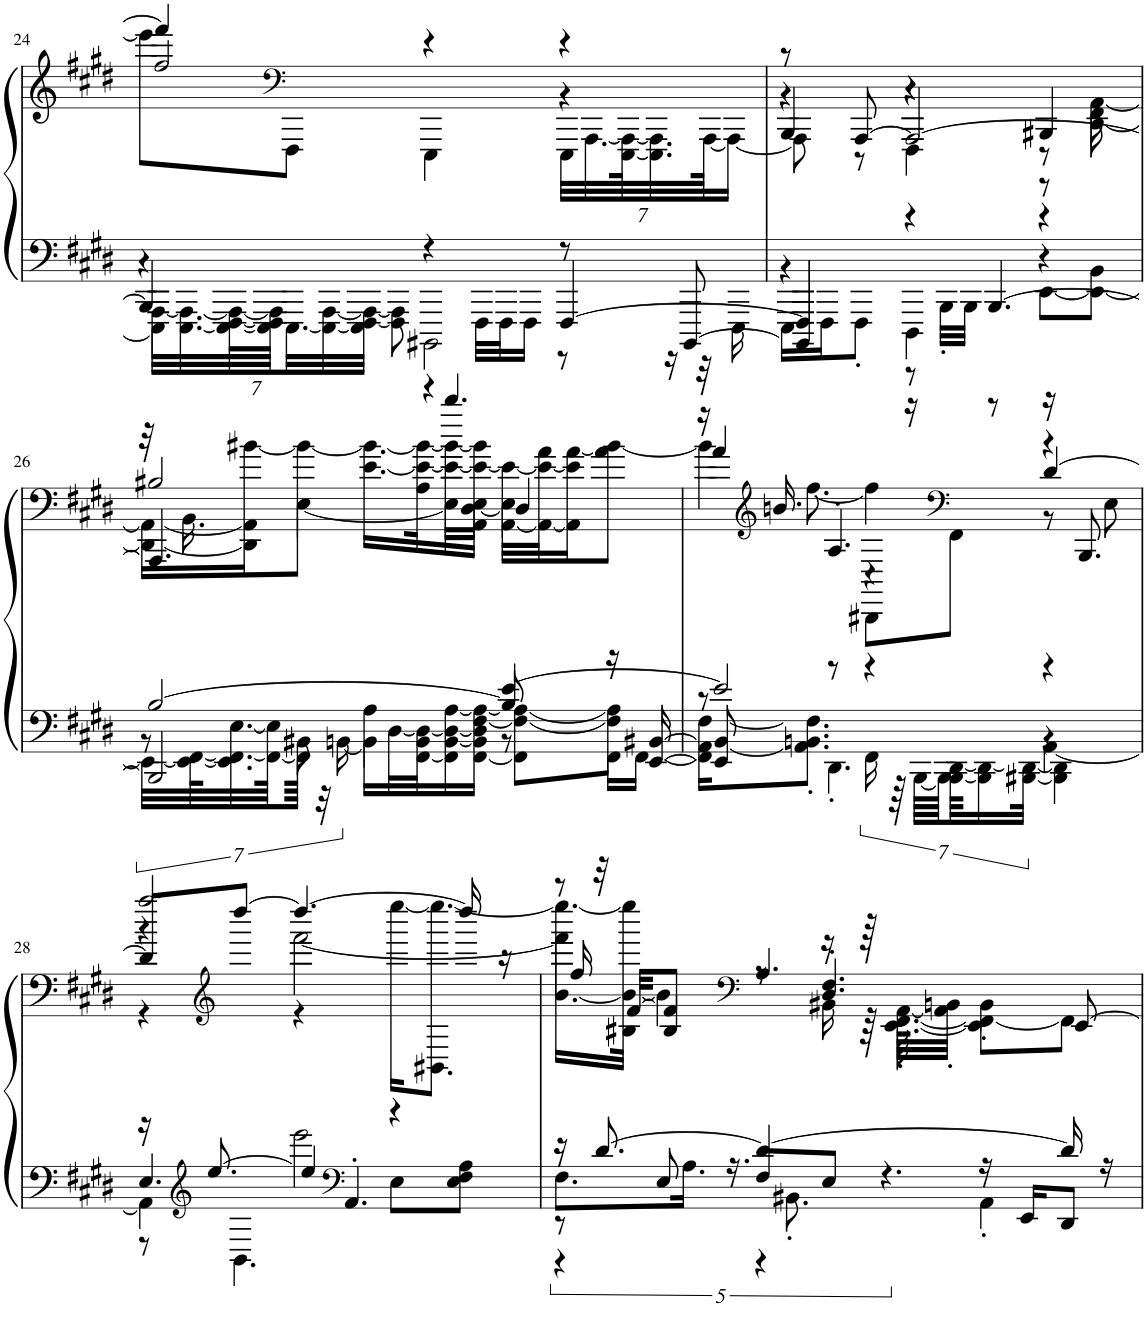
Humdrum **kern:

**kern	**kern
*part1	*part1
*staff2	*staff1
*I"Piano	*
*I'Pno.	*
!!LO:PB:g=z
*clefF4	*clefG2
*k[f#c#g#d#]	*k[f#c#g#d#]
*M3/4	*M3/4
=24	=24
*^	*
*	*^	*
*	*	*^	*
*	*	*	*Xbrackettup	*
*	*	*	*	*^
*	*	*	*	*	*^
4BBB/]	4EEE\]	4r	[28AAA\LLL	4fff#/]	2ff#/	8eee\L]
.	.	.	[28.EEE\ 28.AAA\_	.	.	.
.	.	.	56EEE\_ [56FFF#\ 56AAA\_L	.	.	.
.	.	.	6720ryy	.	.	.
.	.	.	56EEE\] 56FFF#\] 56AAA\]J	.	.	.
*	*	*	*	*clefF4	*	*
.	.	.	.	.	.	8FFF#\J
.	.	.	[28.EEE\	.	.	.
.	.	.	28EEE\_ [28AAA\	.	.	.
.	.	.	28EEE\] [28FFF#\ 28AAA\_JJJ	.	.	.
4r	2BBBB#X\	4r	.	4r	.	4EEE\
.	.	.	8FFF#\] 8AAA\]	.	.	.
.	.	.	32FFF#\LLL	.	.	.
.	.	.	32FFF#\J	.	.	.
.	.	.	16FFF#\JJ	.	.	.
*	*	*	*	*	*	*Xbrackettup
8r	.	[4FFF#/	.	4r	4r	28EEE\LLL
.	.	.	8r	.	.	.
.	.	.	.	.	.	[28.AAA\
.	.	.	.	.	.	[56EEE\ 56AAA\_K
.	.	.	.	.	.	6720ryy
.	.	.	.	.	.	28.EEE\] 28.AAA\]
[8BBBB#/	.	.	.	.	.	.
.	.	.	16r	.	.	.
.	.	.	.	.	.	[56AAA\JK
.	.	.	.	.	.	6720%479AAA\_
.	.	.	16EEE\	.	.	.
6720ryy	6720ryy	6720ryy	.	6720ryy	6720ryy	6720ryy
=25	=25	=25	=25	=25	=25	=25
*	*	*	*	*	*	*^
4BBBB#/]	4r	4FFF#/]	16EEE\LL	8r	4r	4BBB/	8AAA\]
.	.	.	16FFF#\J	.	.	.	.
.	.	.	8FFF#'\J	[8AAA/	.	.	6720AAA\_
.	.	.	.	.	.	.	8r
4r	4DDD#\	8r	16r	2AAA/_	4r	4r	.
.	.	.	.	.	.	.	4FFF#\
.	.	.	32BBB'\LLL	.	.	.	.
.	.	.	32BBB\JJJ	.	.	.	.
.	.	[4.BBB/	8r	.	.	.	.
4r	4r	.	[8EE\L	.	8r	4BBB#X/	.
.	.	.	.	.	.	.	8r
.	.	.	8EE\_ 8BB\J	.	8FF#\	.	.
.	.	.	.	.	.	.	[8DD#\ [8AA\
6720ryy	6720ryy	6720ryy	6720ryy	6720ryy	6720ryy	6720ryy	.
!!LO:LB:g=z	!!	!!	!!
=26	=26	=26	=26	=26	=26	=26	=26
*	*	*	*brackettup	*	*	*	*
[2B/	8r	2BBB/]	28EE\LLL_	4.AAA/]	32r	2B#X/	16DD#\_ 16AA\_LL
.	.	.	.	.	16.BB\	.	.
.	.	.	56EE\_ [56FF#\K	.	.	.	.
.	.	.	28.EE\] 28.FF#\_ [28.E\	.	.	.	.
.	.	.	.	.	.	.	16DD#\] 16AA\] [16b#X\J
.	.	.	56FF#\_ 56E\]L	.	.	.	.
.	8BB#X\	.	56FF#\JJJJ]	.	[4E\	.	8b#\J_
.	.	.	28r	.	.	.	.
.	.	.	[14BBn\	.	.	.	.
.	16A\LL	.	4BB\]	.	.	.	[16.e\ 16.b#\_LL
.	[32D#\L	.	.	.	.	.	.
.	[32FF#\ 32BB\ 32D#\_J	.	.	.	.	.	32A\ 32e\_ 32b#\_K
.	16FF#\] [16BB\ 16D#\_ [16A\	.	.	4.ddd#/	16E\LL]	.	16e\_ 16b#\_
.	[16FF#\ 16BB\] 16D#\] [16F#\ 16A\_JJ	.	.	.	[16E\JJ	.	16AA\ 16D#\ 16e\_ 16b#\]JJ
8B/]	8FF#\] 8F#\_ 8A\_L	[4e/	8r	.	4E\]	4D#/	[32AA\ 32e\_LLL
.	.	.	.	.	.	.	32AA\_ 32e\_ 32a\J
.	.	.	.	.	.	.	16AA\] 16e\] [16a\J
16r	8F#\] 8A\]J	.	16FF#\LL	.	.	.	8a\] [8b#\J
[16EE/ [16BB#X/	.	.	[16FF#\JJ	.	.	.	.
=27	=27	=27	=27	=27	=27	=27	=27
8EE/] 8BB#/]	8r	2e/]	16FF#\] [16AA\ [16F#\KL	32r	16r	4a/	4b#\]
*	*	*	*	*clefG2	*	*	*
.	.	.	.	16.bn/	.	.	.
.	.	.	8.AA\]' 8.BBn\' 8.F#\]'J	.	[8.ff#\	.	.
8r	4.DD#'\	.	.	4.A'/	.	.	.
4r	.	.	14FF#\	.	4ff#\]	4r	8BBB#X\L
.	.	.	56r	.	.	.	.
.	.	.	[56BBB\LLLL	.	.	.	.
.	.	.	6720ryy	.	.	.	.
.	.	.	56BBB\_	.	.	.	.
*	*	*	*	*clefF4	*	*	*
.	.	.	.	.	.	.	8FF#\J
.	.	.	56BBB\_ [56DD#\JJ	.	.	.	.
.	.	.	14BBB\] 14DD#\_	.	.	.	.
.	.	.	[28BBB#X\ 28DD#\_JJk	.	.	.	.
4r	[4AA\	4r	.	16r	4r	[4d#/	8r
.	.	.	6720%1679BBB#\_ 6720%1679DD#\_	.	.	.	.
.	.	.	.	8.BBB#/	.	.	.
.	.	.	.	.	.	.	8E\
!!LO:LB:g=z	!!	!!	!!
=28	=28	=28	=28	=28	=28	=28	=28
16r	4AA\]	4.E/	8r	2.aa/	4r	8d#/L]	4r
*clefG2	*	*	*	*	*	*	*
[8.ee/	.	.	.	.	.	.	.
*	*	*	*	*clefG2	*	*	*
.	.	.	6720BBB#\] 6720DD#\]	.	.	[8dddd#/J	.
.	.	.	4.BB\	.	.	.	.
4ee/]	2eee\	.	.	.	[2fff#\	4.dddd#/_	4r
*clefF4	*	*	*	*	*	*	*
.	.	4.AA'/	.	.	.	.	.
4r	.	.	.	.	.	.	[16eeee\KL
.	.	.	8E\L	.	.	.	.
.	.	.	.	.	.	.	8.BB#X\ 8.eeee\_J
.	.	.	.	.	.	16dddd#/]	.
.	.	.	8E\ 8F#\ 8A\J	.	.	.	.
.	.	.	.	.	.	16r	.
6720ryy	6720ryy	6720ryy	.	6720ryy	6720ryy	6720ryy	6720ryy
=29	=29	=29	=29	=29	=29	=29	=29
16r	10.F#\L	8r	4r	8r	4fff#\]	16ff#/	[16.b\ 16.eeee\_LL
[8.d#/	.	.	.	.	.	32r	.
.	.	.	.	.	.	[32f#/KKL	32B#X\ 32b\_ 32eeee\]JJk
.	.	8E/	.	4B#/	.	8f#/J]	4b\]
.	20.A\Jk	.	.	.	.	.	.
.	20.r	.	.	.	.	.	.
*	*	*	*	*clefF4	*	*	*
4.d#/_	.	8F#/L	4r	.	8r	4.A/	.
.	10.BB#X'\	.	.	.	.	.	.
.	.	8E/J	.	4.D#/' 4.F#/'	16r	.	16BB#X\
.	.	.	.	.	64r	.	64r
.	20r	.	.	.	.	.	.
.	.	.	.	.	[32.EE\ [32.FF#\	.	[64AA'\KLLL
.	.	.	.	.	.	.	32AA\]' 32BBn\'JJJ
.	4r	16r	4AA'\	.	8EE\] 8FF#\_L	.	4BB'\
.	.	16EE/KL	.	.	.	.	.
16d#/]	.	8DD#/J	.	.	8FF#\J]	[8EE/	.
16r	.	.	.	.	.	.	.
*v	*v	*v	*v	*	*	*	*
*	*v	*v	*v	*v
=	=
*-	*-
